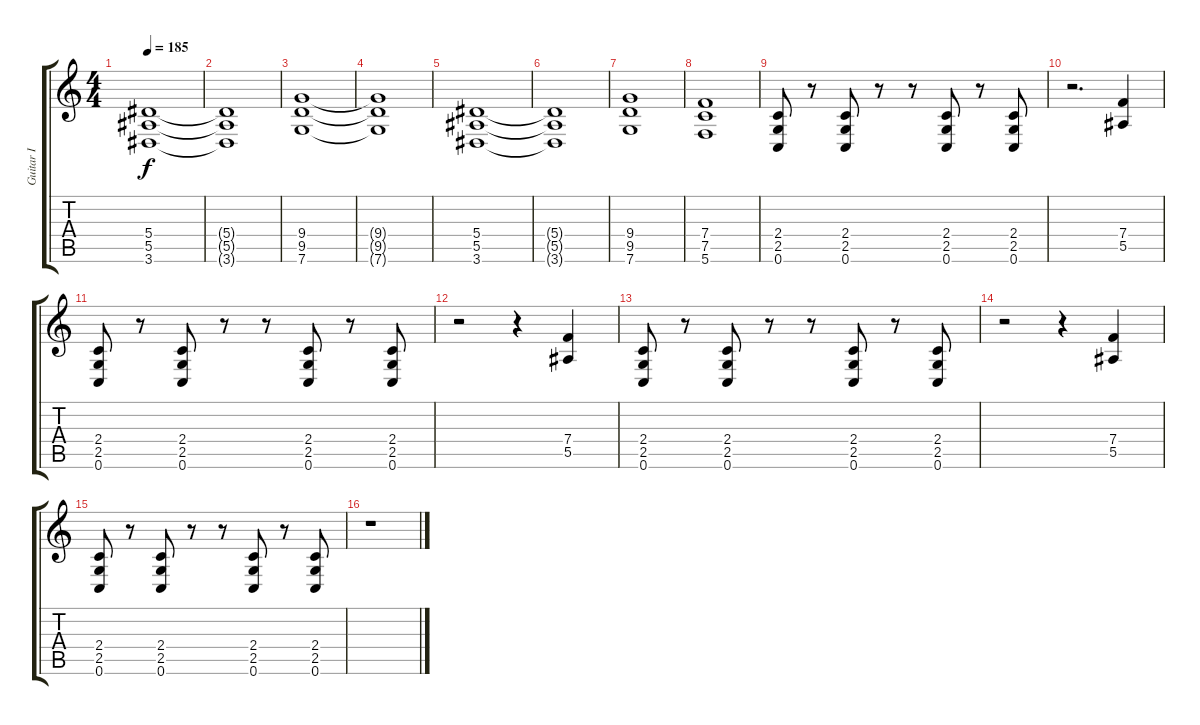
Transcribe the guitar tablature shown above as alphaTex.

\track ("Guitar I" "Guitar I") {instrument distortionguitar}
\staff {score tabs}
\tuning (C4 G3 Eb3 Bb2 F2 C2) {hide}
\ts (4 4)
\tempo 185
\clef g2
\ks c
(5.4 5.5 3.6).1{dy f} |
(5.4{t} 5.5{t} 3.6{t}).1 |
(9.4 9.5 7.6).1 |
(9.4{t} 9.5{t} 7.6{t}).1 |
(5.4 5.5 3.6).1 |
(5.4{t} 5.5{t} 3.6{t}).1 |
(9.4 9.5 7.6).1 |
(7.4 7.5 5.6).1 |
(2.4 2.5 0.6).8{volume 13} r.8 (2.4 2.5 0.6).8 r.8 r.8 (2.4 2.5 0.6).8 r.8 (2.4 2.5 0.6).8 |
r.2{d} (7.4 5.5).4 |
(2.4 2.5 0.6).8 r.8 (2.4 2.5 0.6).8 r.8 r.8 (2.4 2.5 0.6).8 r.8 (2.4 2.5 0.6).8 |
r.2 r.4 (7.4 5.5).4 |
(2.4 2.5 0.6).8 r.8 (2.4 2.5 0.6).8 r.8 r.8 (2.4 2.5 0.6).8 r.8 (2.4 2.5 0.6).8 |
r.2 r.4 (7.4 5.5).4 |
(2.4 2.5 0.6).8 r.8 (2.4 2.5 0.6).8 r.8 r.8 (2.4 2.5 0.6).8 r.8 (2.4 2.5 0.6).8 |
r.1
